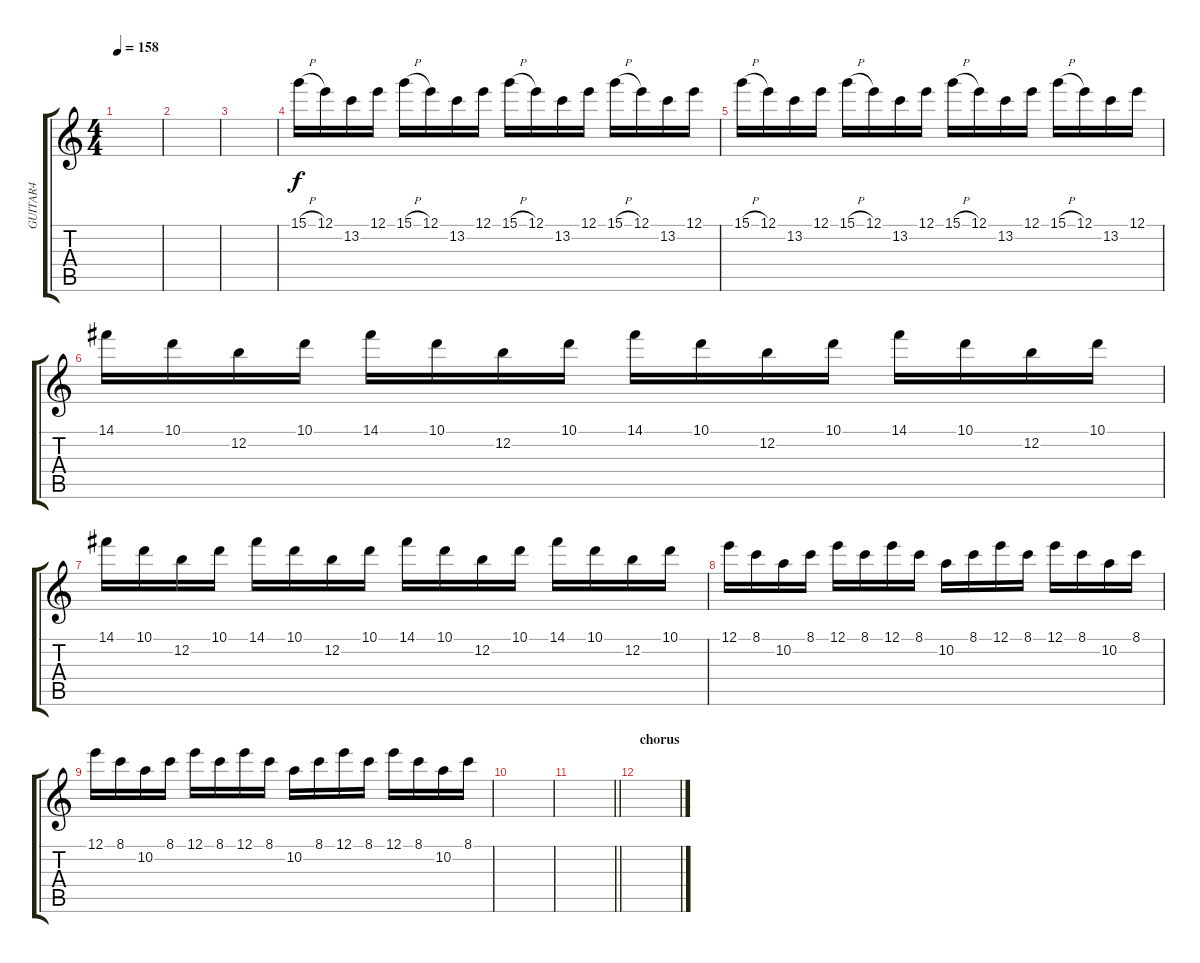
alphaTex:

\track ("GUITAR4" "GUITAR4") {instrument distortionguitar}
\staff {score tabs}
\tuning (E4 B3 G3 D3 A2 E2) {hide}
\ts (4 4)
\tempo 158
\clef g2
\ks c
|
|
|
15.1{h}.16 12.1.16 13.2.16 12.1.16 15.1{h}.16 12.1.16 13.2.16 12.1.16 15.1{h}.16 12.1.16 13.2.16 12.1.16 15.1{h}.16 12.1.16 13.2.16 12.1.16 |
15.1{h}.16 12.1.16 13.2.16 12.1.16 15.1{h}.16 12.1.16 13.2.16 12.1.16 15.1{h}.16 12.1.16 13.2.16 12.1.16 15.1{h}.16 12.1.16 13.2.16 12.1.16 |
14.1.16 10.1.16 12.2.16 10.1.16 14.1.16 10.1.16 12.2.16 10.1.16 14.1.16 10.1.16 12.2.16 10.1.16 14.1.16 10.1.16 12.2.16 10.1.16 |
14.1.16 10.1.16 12.2.16 10.1.16 14.1.16 10.1.16 12.2.16 10.1.16 14.1.16 10.1.16 12.2.16 10.1.16 14.1.16 10.1.16 12.2.16 10.1.16 |
12.1.16 8.1.16 10.2.16 8.1.16 12.1.16 8.1.16 12.1.16 8.1.16 10.2.16 8.1.16 12.1.16 8.1.16 12.1.16 8.1.16 10.2.16 8.1.16 |
12.1.16 8.1.16 10.2.16 8.1.16 12.1.16 8.1.16 12.1.16 8.1.16 10.2.16 8.1.16 12.1.16 8.1.16 12.1.16 8.1.16 10.2.16 8.1.16 |
|
\barLineRight lightlight
|
\section ("" "chorus")
